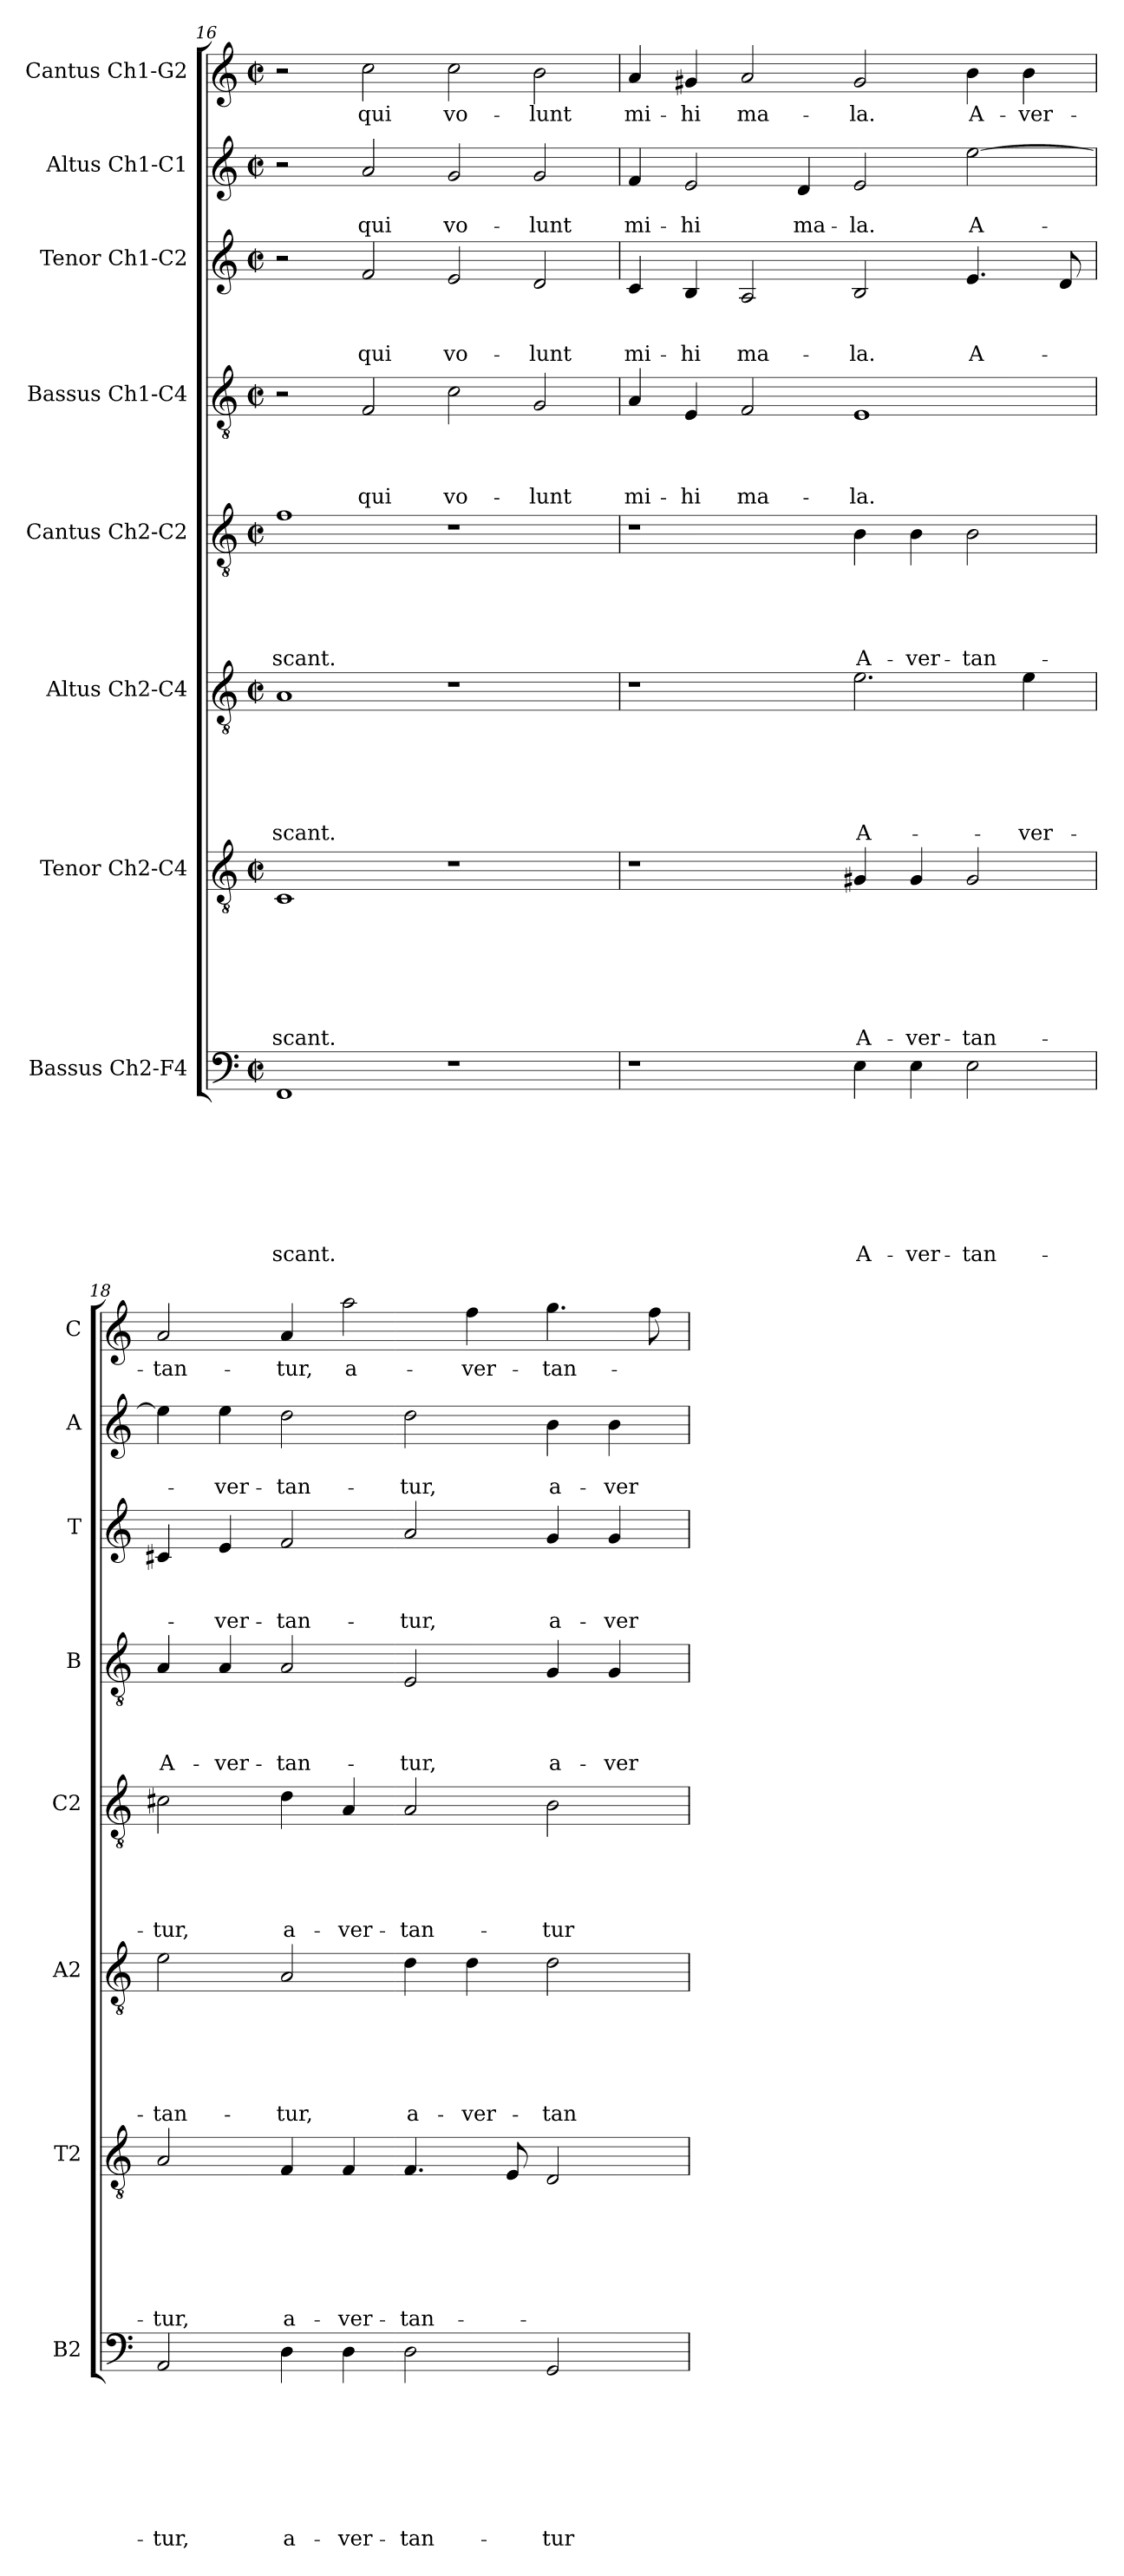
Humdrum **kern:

**kern	**text	**text	**text	**text	**text	**text	**text	**text	**kern	**text	**text	**text	**text	**text	**text	**text	**kern	**text	**text	**text	**text	**text	**text	**kern	**text	**text	**text	**text	**text	**kern	**text	**text	**text	**text	**kern	**text	**text	**text	**kern	**text	**text	**kern	**text
*part8	*part8	*part8	*part8	*part8	*part8	*part8	*part8	*part8	*part7	*part7	*part7	*part7	*part7	*part7	*part7	*part7	*part6	*part6	*part6	*part6	*part6	*part6	*part6	*part5	*part5	*part5	*part5	*part5	*part5	*part4	*part4	*part4	*part4	*part4	*part3	*part3	*part3	*part3	*part2	*part2	*part2	*part1	*part1
*staff8	*staff8	*staff8	*staff8	*staff8	*staff8	*staff8	*staff8	*staff8	*staff7	*staff7	*staff7	*staff7	*staff7	*staff7	*staff7	*staff7	*staff6	*staff6	*staff6	*staff6	*staff6	*staff6	*staff6	*staff5	*staff5	*staff5	*staff5	*staff5	*staff5	*staff4	*staff4	*staff4	*staff4	*staff4	*staff3	*staff3	*staff3	*staff3	*staff2	*staff2	*staff2	*staff1	*staff1
*I"Bassus Ch2-F4	*	*	*	*	*	*	*	*	*I"Tenor Ch2-C4	*	*	*	*	*	*	*	*I"Altus Ch2-C4	*	*	*	*	*	*	*I"Cantus Ch2-C2	*	*	*	*	*	*I"Bassus Ch1-C4	*	*	*	*	*I"Tenor Ch1-C2	*	*	*	*I"Altus Ch1-C1	*	*	*I"Cantus Ch1-G2	*
*I'B2	*	*	*	*	*	*	*	*	*I'T2	*	*	*	*	*	*	*	*I'A2	*	*	*	*	*	*	*I'C2	*	*	*	*	*	*I'B	*	*	*	*	*I'T	*	*	*	*I'A	*	*	*I'C	*
*clefF4	*	*	*	*	*	*	*	*	*clefGv2	*	*	*	*	*	*	*	*clefGv2	*	*	*	*	*	*	*clefGv2	*	*	*	*	*	*clefGv2	*	*	*	*	*clefG2	*	*	*	*clefG2	*	*	*clefG2	*
*k[]	*	*	*	*	*	*	*	*	*k[]	*	*	*	*	*	*	*	*k[]	*	*	*	*	*	*	*k[]	*	*	*	*	*	*k[]	*	*	*	*	*k[]	*	*	*	*k[]	*	*	*k[]	*
*C:	*	*	*	*	*	*	*	*	*C:	*	*	*	*	*	*	*	*C:	*	*	*	*	*	*	*C:	*	*	*	*	*	*C:	*	*	*	*	*C:	*	*	*	*C:	*	*	*C:	*
*M2/2	*	*	*	*	*	*	*	*	*M2/2	*	*	*	*	*	*	*	*M2/2	*	*	*	*	*	*	*M2/2	*	*	*	*	*	*M2/2	*	*	*	*	*M2/2	*	*	*	*M2/2	*	*	*M2/2	*
*met(c|)	*	*	*	*	*	*	*	*	*met(c|)	*	*	*	*	*	*	*	*met(c|)	*	*	*	*	*	*	*met(c|)	*	*	*	*	*	*met(c|)	*	*	*	*	*met(c|)	*	*	*	*met(c|)	*	*	*met(c|)	*
=16	=16	=16	=16	=16	=16	=16	=16	=16	=16	=16	=16	=16	=16	=16	=16	=16	=16	=16	=16	=16	=16	=16	=16	=16	=16	=16	=16	=16	=16	=16	=16	=16	=16	=16	=16	=16	=16	=16	=16	=16	=16	=16	=16
!	!	!	!	!	!	!	!	!LO:LY:b	!	!	!	!	!	!	!	!LO:LY:b	!	!	!	!	!	!	!LO:LY:b	!	!	!	!	!	!LO:LY:b	!	!	!	!	!	!	!	!	!	!	!	!	!	!
1FF	.	.	.	.	.	.	.	-scant.	1C	.	.	.	.	.	.	-scant.	1A	.	.	.	.	.	-scant.	1f	.	.	.	.	-scant.	2r	.	.	.	.	2r	.	.	.	2r	.	.	2r	.
!	!	!	!	!	!	!	!	!	!	!	!	!	!	!	!	!	!	!	!	!	!	!	!	!	!	!	!	!	!	!	!	!	!	!LO:LY:b	!	!	!	!LO:LY:b	!	!	!LO:LY:b	!	!LO:LY:b
.	.	.	.	.	.	.	.	.	.	.	.	.	.	.	.	.	.	.	.	.	.	.	.	.	.	.	.	.	.	2F/	.	.	.	qui	2f/	.	.	qui	2a/	.	qui	2cc\	qui
!	!	!	!	!	!	!	!	!	!	!	!	!	!	!	!	!	!	!	!	!	!	!	!	!	!	!	!	!	!	!	!	!	!	!LO:LY:b	!	!	!	!LO:LY:b	!	!	!LO:LY:b	!	!LO:LY:b
1r	.	.	.	.	.	.	.	.	1r	.	.	.	.	.	.	.	1r	.	.	.	.	.	.	1r	.	.	.	.	.	2c\	.	.	.	vo-	2e/	.	.	vo-	2g/	.	vo-	2cc\	vo-
!	!	!	!	!	!	!	!	!	!	!	!	!	!	!	!	!	!	!	!	!	!	!	!	!	!	!	!	!	!	!	!	!	!	!LO:LY:b	!	!	!	!LO:LY:b	!	!	!LO:LY:b	!	!LO:LY:b
.	.	.	.	.	.	.	.	.	.	.	.	.	.	.	.	.	.	.	.	.	.	.	.	.	.	.	.	.	.	2G/	.	.	.	-lunt	2d/	.	.	-lunt	2g/	.	-lunt	2b\	-lunt
=17	=17	=17	=17	=17	=17	=17	=17	=17	=17	=17	=17	=17	=17	=17	=17	=17	=17	=17	=17	=17	=17	=17	=17	=17	=17	=17	=17	=17	=17	=17	=17	=17	=17	=17	=17	=17	=17	=17	=17	=17	=17	=17	=17
!	!	!	!	!	!	!	!	!	!	!	!	!	!	!	!	!	!	!	!	!	!	!	!	!	!	!	!	!	!	!	!	!	!	!LO:LY:b	!	!	!	!LO:LY:b	!	!	!LO:LY:b	!	!LO:LY:b
1r	.	.	.	.	.	.	.	.	1r	.	.	.	.	.	.	.	1r	.	.	.	.	.	.	1r	.	.	.	.	.	4A/	.	.	.	mi-	4c/	.	.	mi-	4f/	.	mi-	4a/	mi-
!	!	!	!	!	!	!	!	!	!	!	!	!	!	!	!	!	!	!	!	!	!	!	!	!	!	!	!	!	!	!	!	!	!	!LO:LY:b	!	!	!	!LO:LY:b	!	!	!LO:LY:b	!	!LO:LY:b
.	.	.	.	.	.	.	.	.	.	.	.	.	.	.	.	.	.	.	.	.	.	.	.	.	.	.	.	.	.	4E/	.	.	.	-hi	4B/	.	.	-hi	2e/	.	-hi	4g#X/	-hi
!	!	!	!	!	!	!	!	!	!	!	!	!	!	!	!	!	!	!	!	!	!	!	!	!	!	!	!	!	!	!	!	!	!	!LO:LY:b	!	!	!	!LO:LY:b	!	!	!	!	!LO:LY:b
.	.	.	.	.	.	.	.	.	.	.	.	.	.	.	.	.	.	.	.	.	.	.	.	.	.	.	.	.	.	2F/	.	.	.	ma-	2A/	.	.	ma-	.	.	.	2a/	ma-
!	!	!	!	!	!	!	!	!	!	!	!	!	!	!	!	!	!	!	!	!	!	!	!	!	!	!	!	!	!	!	!	!	!	!	!	!	!	!	!	!	!LO:LY:b	!	!
.	.	.	.	.	.	.	.	.	.	.	.	.	.	.	.	.	.	.	.	.	.	.	.	.	.	.	.	.	.	.	.	.	.	.	.	.	.	.	4d/	.	ma-	.	.
!	!	!	!	!	!	!	!	!LO:LY:b	!	!	!	!	!	!	!	!LO:LY:b	!	!	!	!	!	!	!LO:LY:b	!	!	!	!	!	!LO:LY:b	!	!	!	!	!LO:LY:b	!	!	!	!LO:LY:b	!	!	!LO:LY:b	!	!LO:LY:b
4E\	.	.	.	.	.	.	.	A-	4G#X/	.	.	.	.	.	.	A-	2.e\	.	.	.	.	.	A-	4B\	.	.	.	.	A-	1E	.	.	.	-la.	2B/	.	.	-la.	2e/	.	-la.	2g#/	-la.
!	!	!	!	!	!	!	!	!LO:LY:b	!	!	!	!	!	!	!	!LO:LY:b	!	!	!	!	!	!	!	!	!	!	!	!	!LO:LY:b	!	!	!	!	!	!	!	!	!	!	!	!	!	!
4E\	.	.	.	.	.	.	.	-ver-	4G#/	.	.	.	.	.	.	-ver-	.	.	.	.	.	.	.	4B\	.	.	.	.	-ver-	.	.	.	.	.	.	.	.	.	.	.	.	.	.
!	!	!	!	!	!	!	!	!LO:LY:b	!	!	!	!	!	!	!	!LO:LY:b	!	!	!	!	!	!	!	!	!	!	!	!	!LO:LY:b	!	!	!	!	!	!	!	!	!LO:LY:b	!	!	!LO:LY:b	!	!LO:LY:b
2E\	.	.	.	.	.	.	.	-tan-	2G#/	.	.	.	.	.	.	-tan-	.	.	.	.	.	.	.	2B\	.	.	.	.	-tan-	.	.	.	.	.	4.e/	.	.	A-	[2ee\	.	A-	4b\	A-
!	!	!	!	!	!	!	!	!	!	!	!	!	!	!	!	!	!	!	!	!	!	!	!LO:LY:b	!	!	!	!	!	!	!	!	!	!	!	!	!	!	!	!	!	!	!	!LO:LY:b
.	.	.	.	.	.	.	.	.	.	.	.	.	.	.	.	.	4e\	.	.	.	.	.	-ver-	.	.	.	.	.	.	.	.	.	.	.	.	.	.	.	.	.	.	4b\	-ver-
.	.	.	.	.	.	.	.	.	.	.	.	.	.	.	.	.	.	.	.	.	.	.	.	.	.	.	.	.	.	.	.	.	.	.	8d/	.	.	.	.	.	.	.	.
!!LO:PB:g=z
=18	=18	=18	=18	=18	=18	=18	=18	=18	=18	=18	=18	=18	=18	=18	=18	=18	=18	=18	=18	=18	=18	=18	=18	=18	=18	=18	=18	=18	=18	=18	=18	=18	=18	=18	=18	=18	=18	=18	=18	=18	=18	=18	=18
!	!	!	!	!	!	!	!	!LO:LY:b	!	!	!	!	!	!	!	!LO:LY:b	!	!	!	!	!	!	!LO:LY:b	!	!	!	!	!	!LO:LY:b	!	!	!	!	!LO:LY:b	!	!	!	!	!	!	!	!	!LO:LY:b
2AA/	.	.	.	.	.	.	.	-tur,	2A/	.	.	.	.	.	.	-tur,	2e\	.	.	.	.	.	-tan-	2c#X\	.	.	.	.	-tur,	4A/	.	.	.	A-	4c#X/	.	.	.	4ee\]	.	.	2a/	-tan-
!	!	!	!	!	!	!	!	!	!	!	!	!	!	!	!	!	!	!	!	!	!	!	!	!	!	!	!	!	!	!	!	!	!	!LO:LY:b	!	!	!	!LO:LY:b	!	!	!LO:LY:b	!	!
.	.	.	.	.	.	.	.	.	.	.	.	.	.	.	.	.	.	.	.	.	.	.	.	.	.	.	.	.	.	4A/	.	.	.	-ver-	4e/	.	.	-ver-	4ee\	.	-ver-	.	.
!	!	!	!	!	!	!	!	!LO:LY:b	!	!	!	!	!	!	!	!LO:LY:b	!	!	!	!	!	!	!LO:LY:b	!	!	!	!	!	!LO:LY:b	!	!	!	!	!LO:LY:b	!	!	!	!LO:LY:b	!	!	!LO:LY:b	!	!LO:LY:b
4D\	.	.	.	.	.	.	.	a-	4F/	.	.	.	.	.	.	a-	2A/	.	.	.	.	.	-tur,	4d\	.	.	.	.	a-	2A/	.	.	.	-tan-	2f/	.	.	-tan-	2dd\	.	-tan-	4a/	-tur,
!	!	!	!	!	!	!	!	!LO:LY:b	!	!	!	!	!	!	!	!LO:LY:b	!	!	!	!	!	!	!	!	!	!	!	!	!LO:LY:b	!	!	!	!	!	!	!	!	!	!	!	!	!	!LO:LY:b
4D\	.	.	.	.	.	.	.	-ver-	4F/	.	.	.	.	.	.	-ver-	.	.	.	.	.	.	.	4A/	.	.	.	.	-ver-	.	.	.	.	.	.	.	.	.	.	.	.	2aa\	a-
!	!	!	!	!	!	!	!	!LO:LY:b	!	!	!	!	!	!	!	!LO:LY:b	!	!	!	!	!	!	!LO:LY:b	!	!	!	!	!	!LO:LY:b	!	!	!	!	!LO:LY:b	!	!	!	!LO:LY:b	!	!	!LO:LY:b	!	!
2D\	.	.	.	.	.	.	.	-tan-	4.F/	.	.	.	.	.	.	-tan-	4d\	.	.	.	.	.	a-	2A/	.	.	.	.	-tan-	2E/	.	.	.	-tur,	2a/	.	.	-tur,	2dd\	.	-tur,	.	.
!	!	!	!	!	!	!	!	!	!	!	!	!	!	!	!	!	!	!	!	!	!	!	!LO:LY:b	!	!	!	!	!	!	!	!	!	!	!	!	!	!	!	!	!	!	!	!LO:LY:b
.	.	.	.	.	.	.	.	.	.	.	.	.	.	.	.	.	4d\	.	.	.	.	.	-ver-	.	.	.	.	.	.	.	.	.	.	.	.	.	.	.	.	.	.	4ff\	-ver-
.	.	.	.	.	.	.	.	.	8E/	.	.	.	.	.	.	.	.	.	.	.	.	.	.	.	.	.	.	.	.	.	.	.	.	.	.	.	.	.	.	.	.	.	.
!	!	!	!	!	!	!	!	!LO:LY:b	!	!	!	!	!	!	!	!	!	!	!	!	!	!	!LO:LY:b	!	!	!	!	!	!LO:LY:b	!	!	!	!	!LO:LY:b	!	!	!	!LO:LY:b	!	!	!LO:LY:b	!	!LO:LY:b
2GG/	.	.	.	.	.	.	.	-tur	2D/	.	.	.	.	.	.	.	2d\	.	.	.	.	.	-tan-	2B\	.	.	.	.	-tur	4G/	.	.	.	a-	4g/	.	.	a-	4b\	.	a-	4.gg\	-tan-
!	!	!	!	!	!	!	!	!	!	!	!	!	!	!	!	!	!	!	!	!	!	!	!	!	!	!	!	!	!	!	!	!	!	!LO:LY:b	!	!	!	!LO:LY:b	!	!	!LO:LY:b	!	!
.	.	.	.	.	.	.	.	.	.	.	.	.	.	.	.	.	.	.	.	.	.	.	.	.	.	.	.	.	.	4G/	.	.	.	-ver-	4g/	.	.	-ver-	4b\	.	-ver-	.	.
.	.	.	.	.	.	.	.	.	.	.	.	.	.	.	.	.	.	.	.	.	.	.	.	.	.	.	.	.	.	.	.	.	.	.	.	.	.	.	.	.	.	8ff\	.
=	=	=	=	=	=	=	=	=	=	=	=	=	=	=	=	=	=	=	=	=	=	=	=	=	=	=	=	=	=	=	=	=	=	=	=	=	=	=	=	=	=	=	=
*-	*-	*-	*-	*-	*-	*-	*-	*-	*-	*-	*-	*-	*-	*-	*-	*-	*-	*-	*-	*-	*-	*-	*-	*-	*-	*-	*-	*-	*-	*-	*-	*-	*-	*-	*-	*-	*-	*-	*-	*-	*-	*-	*-
